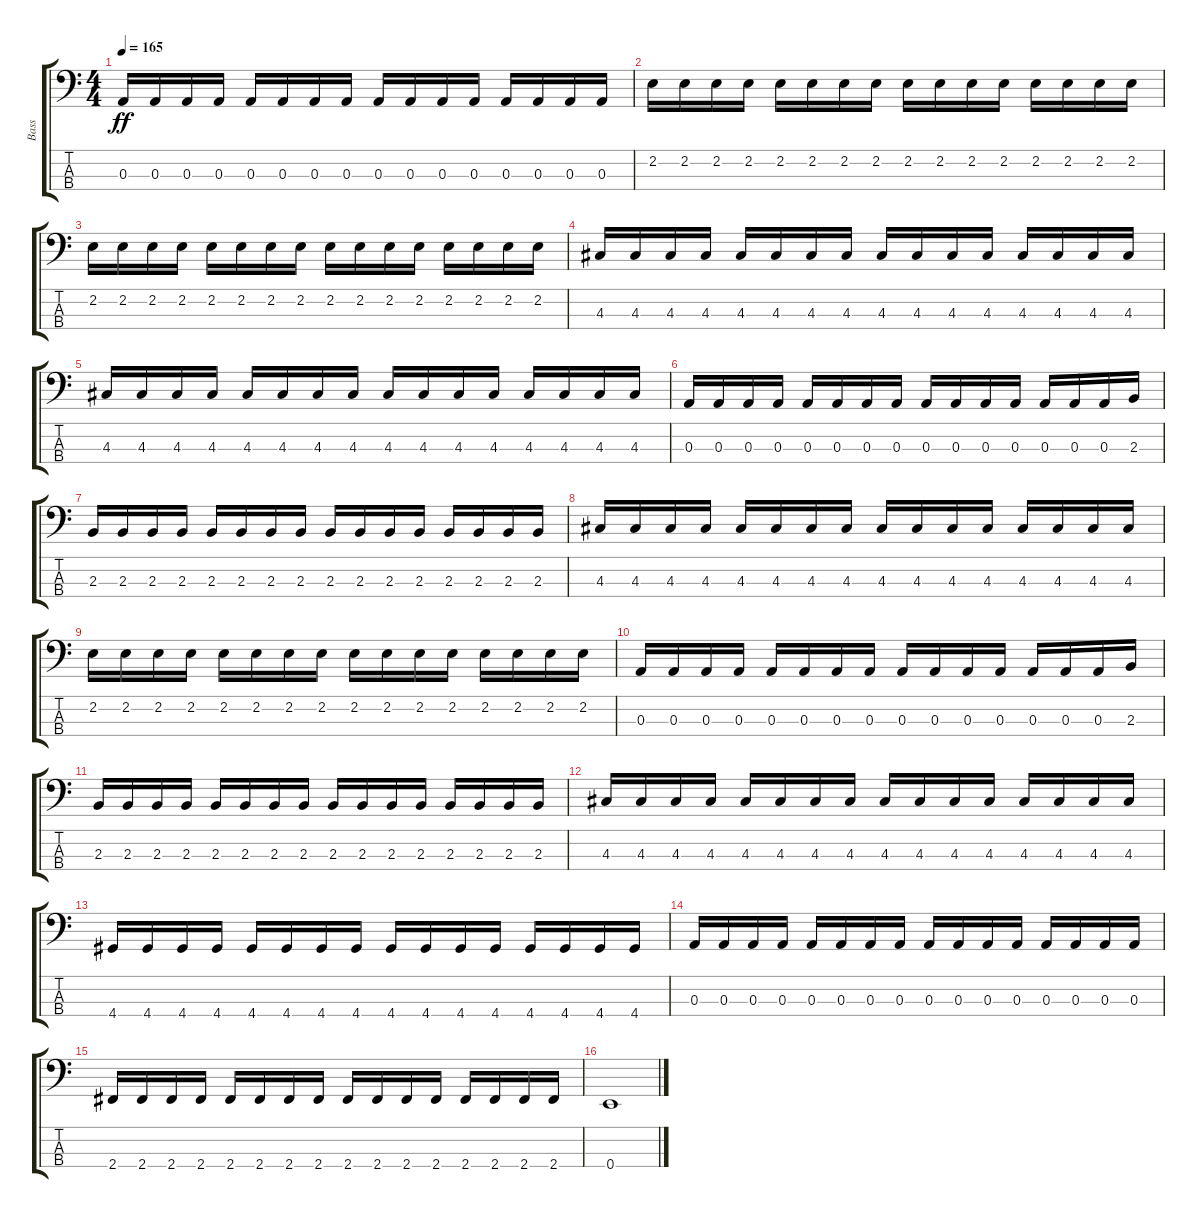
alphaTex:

\track ("Bass" "Bass") {instrument electricbassfinger}
\staff {score tabs}
\tuning (G2 D2 A1 E1) {hide}
\ts (4 4)
\tempo 165
\clef f4
\ks c
0.3.16{dy ff} 0.3.16 0.3.16 0.3.16 0.3.16 0.3.16 0.3.16 0.3.16 0.3.16 0.3.16 0.3.16 0.3.16 0.3.16 0.3.16 0.3.16 0.3.16 |
2.2.16 2.2.16 2.2.16 2.2.16 2.2.16 2.2.16 2.2.16 2.2.16 2.2.16 2.2.16 2.2.16 2.2.16 2.2.16 2.2.16 2.2.16 2.2.16 |
2.2.16 2.2.16 2.2.16 2.2.16 2.2.16 2.2.16 2.2.16 2.2.16 2.2.16 2.2.16 2.2.16 2.2.16 2.2.16 2.2.16 2.2.16 2.2.16 |
4.3.16 4.3.16 4.3.16 4.3.16 4.3.16 4.3.16 4.3.16 4.3.16 4.3.16 4.3.16 4.3.16 4.3.16 4.3.16 4.3.16 4.3.16 4.3.16 |
4.3.16 4.3.16 4.3.16 4.3.16 4.3.16 4.3.16 4.3.16 4.3.16 4.3.16 4.3.16 4.3.16 4.3.16 4.3.16 4.3.16 4.3.16 4.3.16 |
0.3.16 0.3.16 0.3.16 0.3.16 0.3.16 0.3.16 0.3.16 0.3.16 0.3.16 0.3.16 0.3.16 0.3.16 0.3.16 0.3.16 0.3.16 2.3.16 |
2.3.16 2.3.16 2.3.16 2.3.16 2.3.16 2.3.16 2.3.16 2.3.16 2.3.16 2.3.16 2.3.16 2.3.16 2.3.16 2.3.16 2.3.16 2.3.16 |
4.3.16 4.3.16 4.3.16 4.3.16 4.3.16 4.3.16 4.3.16 4.3.16 4.3.16 4.3.16 4.3.16 4.3.16 4.3.16 4.3.16 4.3.16 4.3.16 |
2.2.16 2.2.16 2.2.16 2.2.16 2.2.16 2.2.16 2.2.16 2.2.16 2.2.16 2.2.16 2.2.16 2.2.16 2.2.16 2.2.16 2.2.16 2.2.16 |
0.3.16 0.3.16 0.3.16 0.3.16 0.3.16 0.3.16 0.3.16 0.3.16 0.3.16 0.3.16 0.3.16 0.3.16 0.3.16 0.3.16 0.3.16 2.3.16 |
2.3.16 2.3.16 2.3.16 2.3.16 2.3.16 2.3.16 2.3.16 2.3.16 2.3.16 2.3.16 2.3.16 2.3.16 2.3.16 2.3.16 2.3.16 2.3.16 |
4.3.16 4.3.16 4.3.16 4.3.16 4.3.16 4.3.16 4.3.16 4.3.16 4.3.16 4.3.16 4.3.16 4.3.16 4.3.16 4.3.16 4.3.16 4.3.16 |
4.4.16 4.4.16 4.4.16 4.4.16 4.4.16 4.4.16 4.4.16 4.4.16 4.4.16 4.4.16 4.4.16 4.4.16 4.4.16 4.4.16 4.4.16 4.4.16 |
0.3.16 0.3.16 0.3.16 0.3.16 0.3.16 0.3.16 0.3.16 0.3.16 0.3.16 0.3.16 0.3.16 0.3.16 0.3.16 0.3.16 0.3.16 0.3.16 |
2.4.16 2.4.16 2.4.16 2.4.16 2.4.16 2.4.16 2.4.16 2.4.16 2.4.16 2.4.16 2.4.16 2.4.16 2.4.16 2.4.16 2.4.16 2.4.16 |
0.4.1
